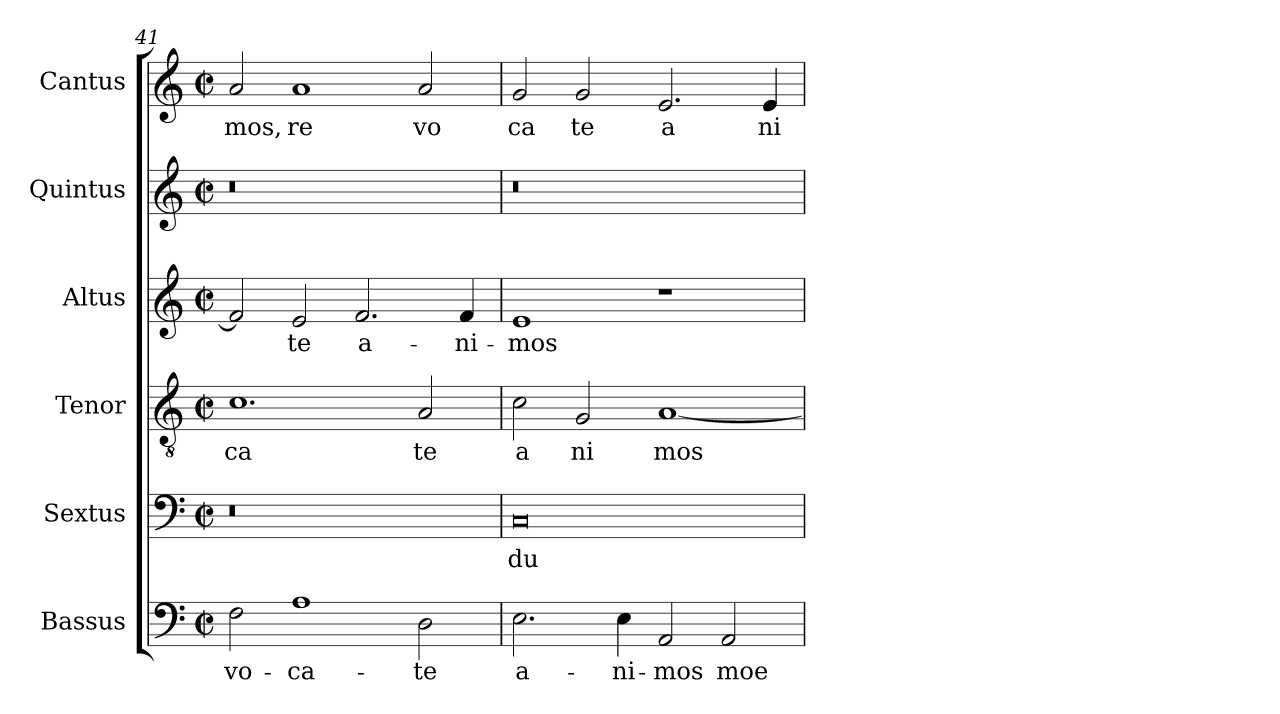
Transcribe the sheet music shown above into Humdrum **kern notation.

**kern	**text	**kern	**text	**kern	**text	**kern	**text	**kern	**kern	**text
*part6	*part6	*part5	*part5	*part4	*part4	*part3	*part3	*part2	*part1	*part1
*staff6	*staff6	*staff5	*staff5	*staff4	*staff4	*staff3	*staff3	*staff2	*staff1	*staff1
*I"Bassus	*	*I"Sextus	*	*I"Tenor	*	*I"Altus	*	*I"Quintus	*I"Cantus	*
*clefF4	*	*clefF4	*	*clefGv2	*	*clefG2	*	*clefG2	*clefG2	*
*k[]	*	*k[]	*	*k[]	*	*k[]	*	*k[]	*k[]	*
*C:	*	*C:	*	*C:	*	*C:	*	*C:	*C:	*
*M2/2	*	*M2/2	*	*M2/2	*	*M2/2	*	*M2/2	*M2/2	*
*met(c|)	*	*met(c|)	*	*met(c|)	*	*met(c|)	*	*met(c|)	*met(c|)	*
=41	=41	=41	=41	=41	=41	=41	=41	=41	=41	=41
!	!LO:LY:b:cj	!	!	!	!LO:LY:b:cj	!	!LO:LY:b:cj	!	!	!LO:LY:b:cj
2F\	-vo-	0r	.	1.c	ca	2f/]	--	0r	2a/	mos,
!	!LO:LY:b:cj	!	!	!	!	!	!LO:LY:b:cj	!	!	!LO:LY:b:cj
1A	-ca-	.	.	.	.	2e/	-te	.	1a	re
!	!	!	!	!	!	!	!LO:LY:b:cj	!	!	!
.	.	.	.	.	.	2.f/	a-	.	.	.
!	!LO:LY:b:cj	!	!	!	!LO:LY:b:cj	!	!	!	!	!LO:LY:b:cj
2D\	-te	.	.	2A/	te	.	.	.	2a/	vo
!	!	!	!	!	!	!	!LO:LY:b:cj	!	!	!
.	.	.	.	.	.	4f/	-ni-	.	.	.
=42	=42	=42	=42	=42	=42	=42	=42	=42	=42	=42
!	!LO:LY:b:cj	!	!LO:LY:b:cj	!	!LO:LY:b:cj	!	!LO:LY:b:cj	!	!	!LO:LY:b:cj
2.E\	a-	0C	du	2c\	a	1e	-mos	0r	2g/	ca
!	!	!	!	!	!LO:LY:b:cj	!	!	!	!	!LO:LY:b:cj
.	.	.	.	2G/	ni	.	.	.	2g/	te
!	!LO:LY:b:cj	!	!	!	!	!	!	!	!	!
4E\	-ni-	.	.	.	.	.	.	.	.	.
!	!LO:LY:b:cj	!	!	!	!LO:LY:b:cj	!	!	!	!	!LO:LY:b:cj
2AA/	-mos	.	.	[>1A	mos	1r	.	.	2.e/	a
!	!LO:LY:b:cj	!	!	!	!	!	!	!	!	!
2AA/	moe-	.	.	.	.	.	.	.	.	.
!	!	!	!	!	!	!	!	!	!	!LO:LY:b:cj
.	.	.	.	.	.	.	.	.	4e/	ni
=	=	=	=	=	=	=	=	=	=	=
*-	*-	*-	*-	*-	*-	*-	*-	*-	*-	*-
